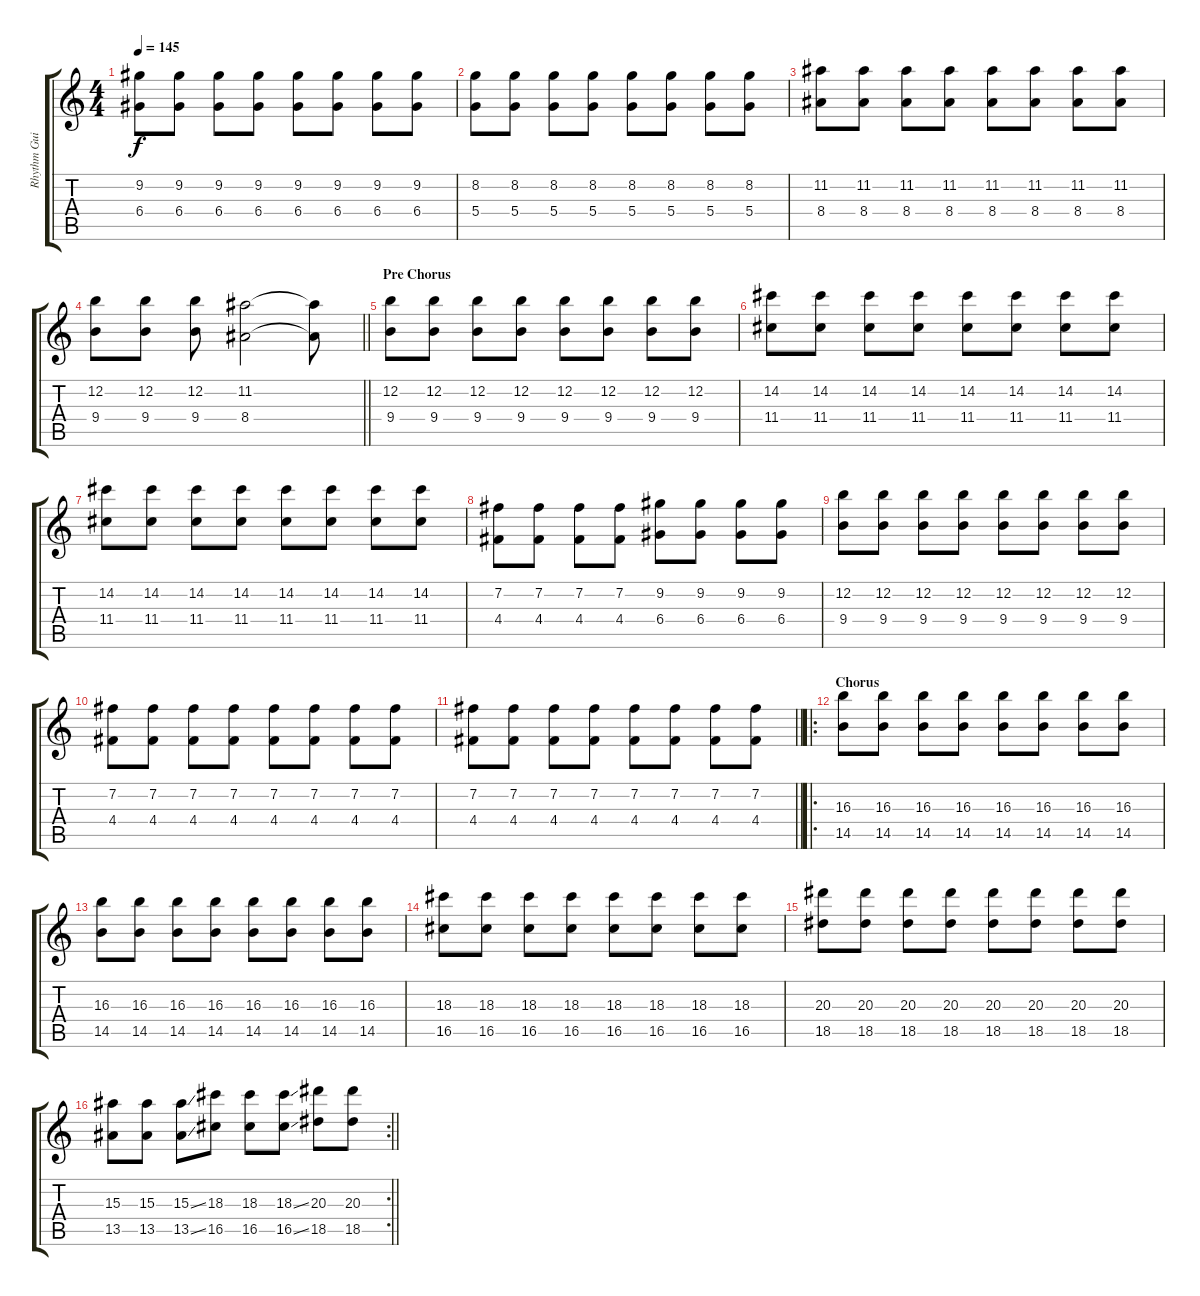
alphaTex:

\track ("Rhythm Guitar" "Rhythm Gui") {instrument overdrivenguitar}
\staff {score tabs}
\tuning (E4 B3 G3 D3 A2 E2) {hide}
\ts (4 4)
\tempo 145
\clef g2
\ks c
(9.2 6.4).8{dy f} (9.2 6.4).8 (9.2 6.4).8 (9.2 6.4).8 (9.2 6.4).8 (9.2 6.4).8 (9.2 6.4).8 (9.2 6.4).8 |
(8.2 5.4).8 (8.2 5.4).8 (8.2 5.4).8 (8.2 5.4).8 (8.2 5.4).8 (8.2 5.4).8 (8.2 5.4).8 (8.2 5.4).8 |
(11.2 8.4).8 (11.2 8.4).8 (11.2 8.4).8 (11.2 8.4).8 (11.2 8.4).8 (11.2 8.4).8 (11.2 8.4).8 (11.2 8.4).8 |
\barLineRight lightlight
(12.2 9.4).8 (12.2 9.4).8 (12.2 9.4).8 (11.2 8.4).2 (11.2{t} 8.4{t}).8 |
\section ("" "Pre Chorus")
(12.2 9.4).8 (12.2 9.4).8 (12.2 9.4).8 (12.2 9.4).8 (12.2 9.4).8 (12.2 9.4).8 (12.2 9.4).8 (12.2 9.4).8 |
(14.2 11.4).8 (14.2 11.4).8 (14.2 11.4).8 (14.2 11.4).8 (14.2 11.4).8 (14.2 11.4).8 (14.2 11.4).8 (14.2 11.4).8 |
(14.2 11.4).8 (14.2 11.4).8 (14.2 11.4).8 (14.2 11.4).8 (14.2 11.4).8 (14.2 11.4).8 (14.2 11.4).8 (14.2 11.4).8 |
(7.2 4.4).8 (7.2 4.4).8 (7.2 4.4).8 (7.2 4.4).8 (9.2 6.4).8 (9.2 6.4).8 (9.2 6.4).8 (9.2 6.4).8 |
(12.2 9.4).8 (12.2 9.4).8 (12.2 9.4).8 (12.2 9.4).8 (12.2 9.4).8 (12.2 9.4).8 (12.2 9.4).8 (12.2 9.4).8 |
(7.2 4.4).8 (7.2 4.4).8 (7.2 4.4).8 (7.2 4.4).8 (7.2 4.4).8 (7.2 4.4).8 (7.2 4.4).8 (7.2 4.4).8 |
\barLineRight lightlight
(7.2 4.4).8 (7.2 4.4).8 (7.2 4.4).8 (7.2 4.4).8 (7.2 4.4).8 (7.2 4.4).8 (7.2 4.4).8 (7.2 4.4).8 |
\ro
\section ("" "Chorus")
(16.3 14.5).8 (16.3 14.5).8 (16.3 14.5).8 (16.3 14.5).8 (16.3 14.5).8 (16.3 14.5).8 (16.3 14.5).8 (16.3 14.5).8 |
(16.3 14.5).8 (16.3 14.5).8 (16.3 14.5).8 (16.3 14.5).8 (16.3 14.5).8 (16.3 14.5).8 (16.3 14.5).8 (16.3 14.5).8 |
(18.3 16.5).8 (18.3 16.5).8 (18.3 16.5).8 (18.3 16.5).8 (18.3 16.5).8 (18.3 16.5).8 (18.3 16.5).8 (18.3 16.5).8 |
(20.3 18.5).8 (20.3 18.5).8 (20.3 18.5).8 (20.3 18.5).8 (20.3 18.5).8 (20.3 18.5).8 (20.3 18.5).8 (20.3 18.5).8 |
\rc 2
\barLineRight lightlight
(15.3 13.5).8 (15.3 13.5).8 (15.3{ss} 13.5{ss}).8 (18.3 16.5).8 (18.3 16.5).8 (18.3{ss} 16.5{ss}).8 (20.3 18.5).8 (20.3 18.5).8
